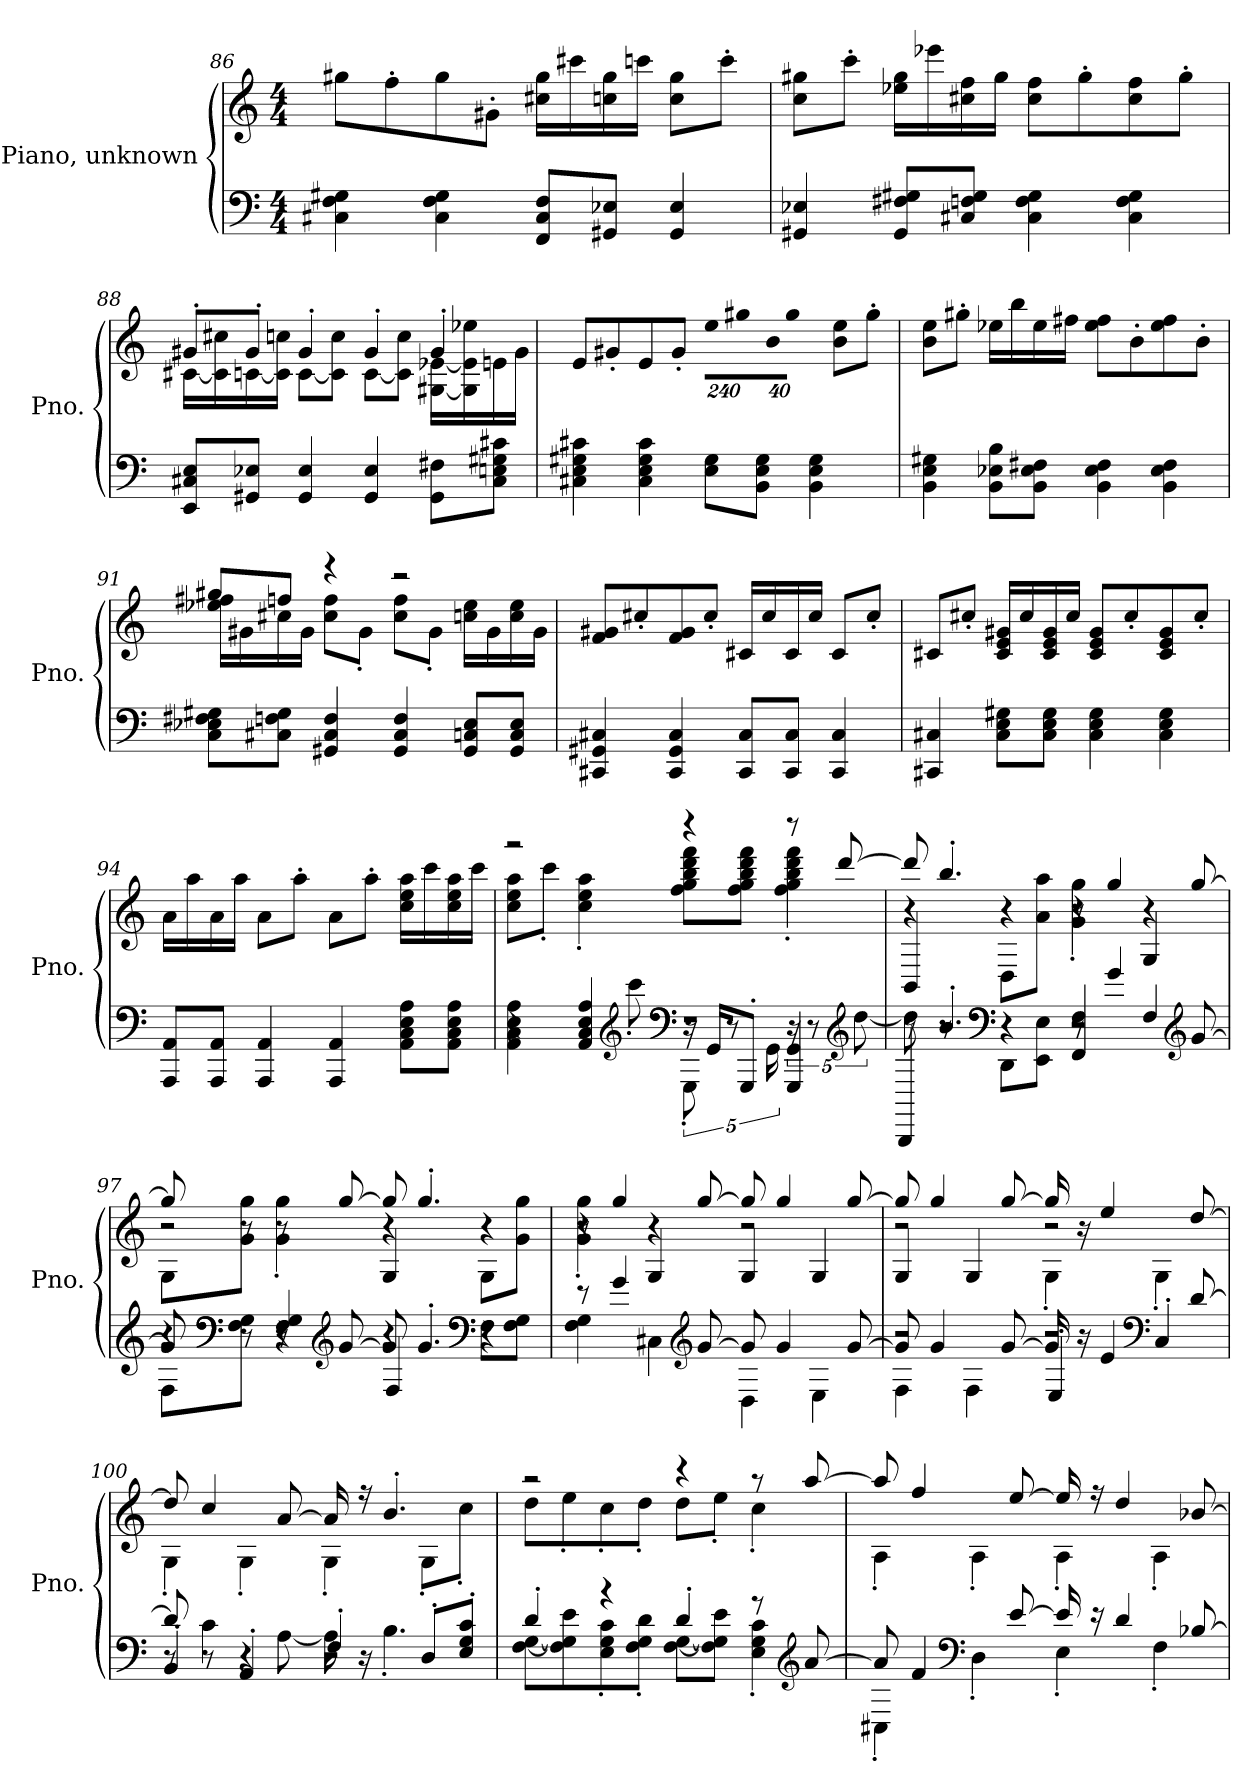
**kern	**kern
*part1	*part1
*staff2	*staff1
*I"Piano, unknown	*
*I'Pno.	*
!!LO:LB:g=z
*clefF4	*clefG2
*k[]	*k[]
*M4/4	*M4/4
=86	=86
4C#X\ 4F\ 4G#X\	8gg#X\L
.	8ff'\
4C#\ 4F\ 4G#\	8gg#\
.	8g#X'\J
8FF/ 8C#/ 8F/L	16cc#X\ 16gg#\LL
.	16ccc#X\
8GG#X/ 8E-X/J	16ccn\ 16gg#\
.	16cccn\JJ
4GG#/ 4E-/	8cc\ 8gg#\L
.	8ccc'\J
=87	=87
4GG#X/ 4E-X/	8cc\ 8gg#X\L
.	8ccc'\J
8GG#/ 8F#X/ 8G#X/L	16ee-X\ 16gg#\LL
.	16eee-X\
8C#X/ 8Fn/ 8G#/J	16cc#X\ 16ff\
.	16gg#\JJ
4C#\ 4F\ 4G#\	8cc#\ 8ff\L
.	8gg#'\
4C#\ 4F\ 4G#\	8cc#\ 8ff\
.	8gg#'\J
!!LO:LB:g=z
=88	=88
*	*^
8EE/ 8C#X/ 8E/L	8g#X'/L	[16c#X\LL
.	.	16c#\] 16cc#X\
8GG#X/ 8E-X/J	8g#'/J	[16cn\
.	.	16c\] 16ccn\JJ
4GG#/ 4E-/	4g#'/	[8c\L
.	.	8c\] 8cc\J
4GG#/ 4E-/	4g#'/	[8c\L
.	.	8c\] 8cc\J
8GG#\ 8F#X\L	4g#'/	[16G#X\ [16e-X\LL
.	.	16G#\] 16e-\] 16ee-X\
8C#\ 8En\ 8G#X\ 8c#X\J	.	16en\
.	.	16g#\JJ
*	*v	*v
=89	=89
4C#X\ 4E\ 4G#X\ 4c#X\	8e/L
.	8g#X'/
4C#\ 4E\ 4G#\ 4c#\	8e/
.	8g#'/J
*	*Xbrackettup
!	!LO:N:vis=16
8E\ 8G#\L	1920%137ee\LL
!	!LO:N:vis=16
.	1920%137gg#X\
8BB\ 8E\ 8G#\J	.
!	!LO:N:vis=32
.	640%23b\K
!	!LO:N:vis=16
.	1920%137gg#\JJ
4BB\ 4E\ 4G#\	8b\ 8ee\L
.	8gg#'\J
!!LO:LB:g=z
=90	=90
4BB\ 4E\ 4G#X\	8b\ 8ee\L
.	8gg#X'\J
8BB\ 8E-X\ 8B\L	16ee-X\LL
.	16bb\
8BB\ 8E-\ 8F#X\J	16ee-\
.	16ff#X\JJ
4BB\ 4E-\ 4F#\	8ee-\ 8ff#\L
.	8b'\
4BB\ 4E-\ 4F#\	8ee-\ 8ff#\
.	8b'\J
=91	=91
*	*^
8C\ 8E-X\ 8F#X\ 8G#X\L	8gg#X/L	16ee-X\ 16ff#X\LL
.	.	16g#X\
8C#X\ 8Fn\ 8G#\J	8ffn/J	16cc#X\
.	.	16g#\JJ
4GG#X/ 4C#/ 4F/	4r	8cc#\ 8ff\L
.	.	8g#'\J
4GG#/ 4C#/ 4F/	2r	8cc#\ 8ff\L
.	.	8g#'\J
8GG#/ 8Cn/ 8E-/L	.	16ccn\ 16ee-\LL
.	.	16g#\
8GG#/ 8C/ 8E-/J	.	16cc\ 16ee-\
.	.	16g#\JJ
*	*v	*v
!!LO:LB:g=z
=92	=92
4CC#X/ 4GG#X/ 4C#X/	8f/ 8g#X/L
.	8cc#X'/
4CC#/ 4GG#/ 4C#/	8f/ 8g#/
.	8cc#'/J
8CC#/ 8C#/L	16c#X/LL
.	16cc#/
8CC#/ 8C#/J	16c#/
.	16cc#/JJ
4CC#/ 4C#/	8c#/L
.	8cc#'/J
=93	=93
4CC#X/ 4C#X/	8c#X/L
.	8cc#X'/J
8C#\ 8E\ 8G#X\L	16c#/ 16e/ 16g#X/LL
.	16cc#/
8C#\ 8E\ 8G#\J	16c#/ 16e/ 16g#/
.	16cc#/JJ
4C#\ 4E\ 4G#\	8c#/ 8e/ 8g#/L
.	8cc#'/
4C#\ 4E\ 4G#\	8c#/ 8e/ 8g#/
.	8cc#'/J
=94	=94
8AAA/ 8AA/L	16a\LL
.	16aa\
8AAA/ 8AA/J	16a\
.	16aa\JJ
4AAA/ 4AA/	8a\L
.	8aa'\J
4AAA/ 4AA/	8a\L
.	8aa'\J
8AA\ 8C\ 8E\ 8A\L	16cc\ 16ee\ 16aa\LL
.	16ccc\
8AA\ 8C\ 8E\ 8A\J	16cc\ 16ee\ 16aa\
.	16ccc\JJ
!!LO:PB:g=z
=95	=95
*^	*^
*	*^	*	*
1r	4AA\ 4C\ 4E\ 4A\	4r	2r	8cc\ 8ee\ 8aa\L
.	.	.	.	8ccc'\J
.	8r	4AA/ 4C/ 4E/ 4A/	.	4cc\' 4ee\' 4aa\'
*clefG2	*	*	*	*
.	8ccc'\	.	.	.
*clefF4	*	*	*	*
.	10GGG'\	16r	4r	8ff\ 8gg\ 8bb\ 8ddd\ 8fff\L
.	.	16GG/KL	.	.
.	10r	.	.	.
.	.	8GGG'/J	.	8ff\ 8gg\ 8bb\ 8ddd\ 8fff\J
.	20GG\	.	.	.
.	20r	4GGG/ 4GG/	8r	4ff\' 4gg\' 4bb\' 4ddd\' 4fff\'
.	10r	.	.	.
.	.	.	[8ddd/	.
*clefG2	*	*	*	*
.	[10dd\	.	.	.
=96	=96	=96	=96	=96
*	*	*	*	*^
8r	8dd\]	4BBB/	8ddd/]	4r	4BB/
4.b'/	8r	.	4.bb'/	.	.
*clefF4	*	*	*	*	*
.	8DD\L	4r	.	8D\L	4r
.	8EE\ 8E\J	.	.	8a\ 8aa\J	.
8r	2r	4FF/ 4F/	8r	4g\' 4gg\'	4r
4g/	.	.	4gg/	.	.
.	.	4F/	.	4r	4G/
*clefG2	*	*	*	*	*
[8g/	.	.	[8gg/	.	.
!!LO:LB:g=z	!!	!!
=97	=97	=97	=97	=97	=97
8g/]	8F\L	4r	8gg/]	8G\L	2r
*clefF4	*	*	*	*	*
8r	8F\ 8G\J	.	8r	8g\ 8gg\J	.
8r	4r	4F/ 4G/	8r	4g\' 4gg\'	.
*clefG2	*	*	*	*	*
[8g/	.	.	[8gg/	.	.
8g/]	4r	4F/	8gg/]	4r	4G/
4.g'/	.	.	4.gg'/	.	.
*clefF4	*	*	*	*	*
.	8F\L	4r	.	8G\L	4r
.	8F\ 8G\J	.	.	8g\ 8gg\J	.
*	*v	*v	*	*	*
=98	=98	=98	=98	=98
8r	4F\ 4G\	8r	4g\' 4gg\'	4r
4g/	.	4gg/	.	.
.	4C#X\	.	4r	4G/
*clefG2	*	*	*	*
[8g/	.	[8gg/	.	.
8g/]	4D\	8gg/]	2r	4G/
4g/	.	4gg/	.	.
.	4E\	.	.	4G/
[8g/	.	[8gg/	.	.
=99	=99	=99	=99	=99
*	*^	*	*	*
8g/]	4F\	2r	8gg/]	2r	4G/
4g/	.	.	4gg/	.	.
.	4F\	.	.	.	4G/
[8g/	.	.	[8gg/	.	.
16g/]	2r	4E'/	16gg/]	4G'\	2r
16r	.	.	16r	.	.
4e/	.	.	4ee/	.	.
*clefF4	*	*	*	*	*
.	.	4C'/	.	4G'\	.
[8d/	.	.	[8dd/	.	.
*	*	*	*	*v	*v
!!LO:LB:g=z
=100	=100	=100	=100	=100
8d/]	8r	4BB'/	8dd/]	4G'\
8r	4c\	.	4cc/	.
4r	.	4AA'/	.	4G'\
.	[8A\	.	[8a/	.
2r	16A\]	4F'/	16a/]	4G'\
.	16r	.	16r	.
.	4.B'\	.	4.b'/	.
.	.	8D'/L	.	8G'\L
.	.	8E/' 8G/' 8c/'J	.	8cc'\J
*	*v	*v	*	*
=101	=101	=101	=101
4d'/	[8F\ [8G\L	2r	8dd\L
.	8F\] 8G\] 8e\	.	8ee'\
4r	8E\' 8G\' 8c\'	.	8cc'\
.	8F\' 8G\' 8d\'J	.	8dd'\J
4d'/	[8F\ [8G\L	4r	8dd\L
.	8F\] 8G\] 8e\J	.	8ee'\J
8r	4E\' 4G\' 4c\'	8r	4cc'\
*clefG2	*	*	*
[8a/	.	[8aa/	.
=102	=102	=102	=102
8a/]	4C#X'\	8aa/]	4A'\
4f/	.	4ff/	.
*clefF4	*	*	*
.	4D'\	.	4A'\
[8e/	.	[8ee/	.
16e/]	4E'\	16ee/]	4A'\
16r	.	16r	.
4d/	.	4dd/	.
.	4F'\	.	4A'\
[8B-X/	.	[8b-X/	.
*v	*v	*	*
*	*v	*v
=	=
*-	*-
